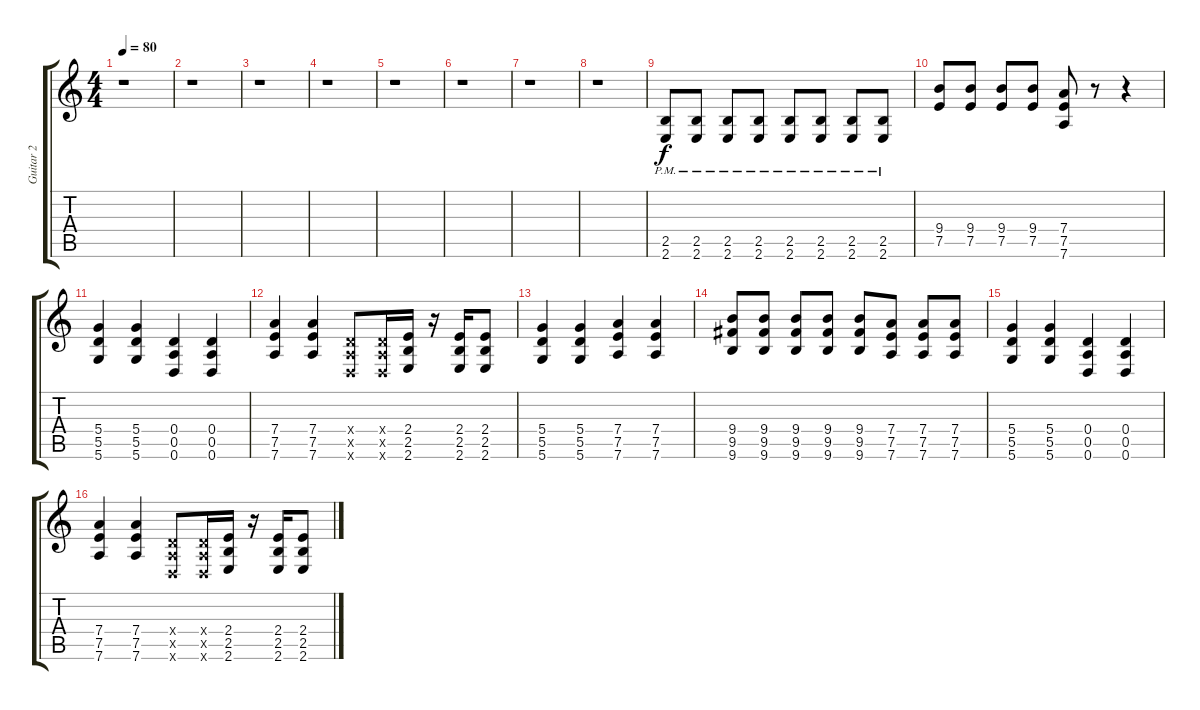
\track ("Guitar 2" "Guitar 2") {instrument distortionguitar}
\staff {score tabs}
\tuning (E4 B3 G3 D3 A2 D2) {hide}
\ts (4 4)
\tempo 80
\clef g2
\ks c
r.1{dy f instrument distortionguitar} |
r.1 |
r.1 |
r.1 |
r.1 |
r.1 |
r.1 |
r.1 |
(2.5{pm} 2.6{pm}).8 (2.5{pm} 2.6{pm}).8 (2.5{pm} 2.6{pm}).8 (2.5{pm} 2.6{pm}).8 (2.5{pm} 2.6{pm}).8 (2.5{pm} 2.6{pm}).8 (2.5{pm} 2.6{pm}).8 (2.5{pm} 2.6{pm}).8 |
(9.4 7.5).8 (9.4 7.5).8 (9.4 7.5).8 (9.4 7.5).8 (7.4 7.5 7.6).8 r.8 r.4 |
(5.4 5.5 5.6).4 (5.4 5.5 5.6).4 (0.4 0.5 0.6).4 (0.4 0.5 0.6).4 |
(7.4 7.5 7.6).4 (7.4 7.5 7.6).4 (0.4{x} 0.5{x} 0.6{x}).8 (0.4{x} 0.5{x} 0.6{x}).16 (2.4 2.5 2.6).16 r.16 (2.4 2.5 2.6).16 (2.4 2.5 2.6).8 |
(5.4 5.5 5.6).4 (5.4 5.5 5.6).4 (7.4 7.5 7.6).4 (7.4 7.5 7.6).4 |
(9.4 9.5 9.6).8 (9.4 9.5 9.6).8 (9.4 9.5 9.6).8 (9.4 9.5 9.6).8 (9.4 9.5 9.6).8 (7.4 7.5 7.6).8 (7.4 7.5 7.6).8 (7.4 7.5 7.6).8 |
(5.4 5.5 5.6).4 (5.4 5.5 5.6).4 (0.4 0.5 0.6).4 (0.4 0.5 0.6).4 |
(7.4 7.5 7.6).4 (7.4 7.5 7.6).4 (0.4{x} 0.5{x} 0.6{x}).8 (0.4{x} 0.5{x} 0.6{x}).16 (2.4 2.5 2.6).16 r.16 (2.4 2.5 2.6).16 (2.4 2.5 2.6).8
